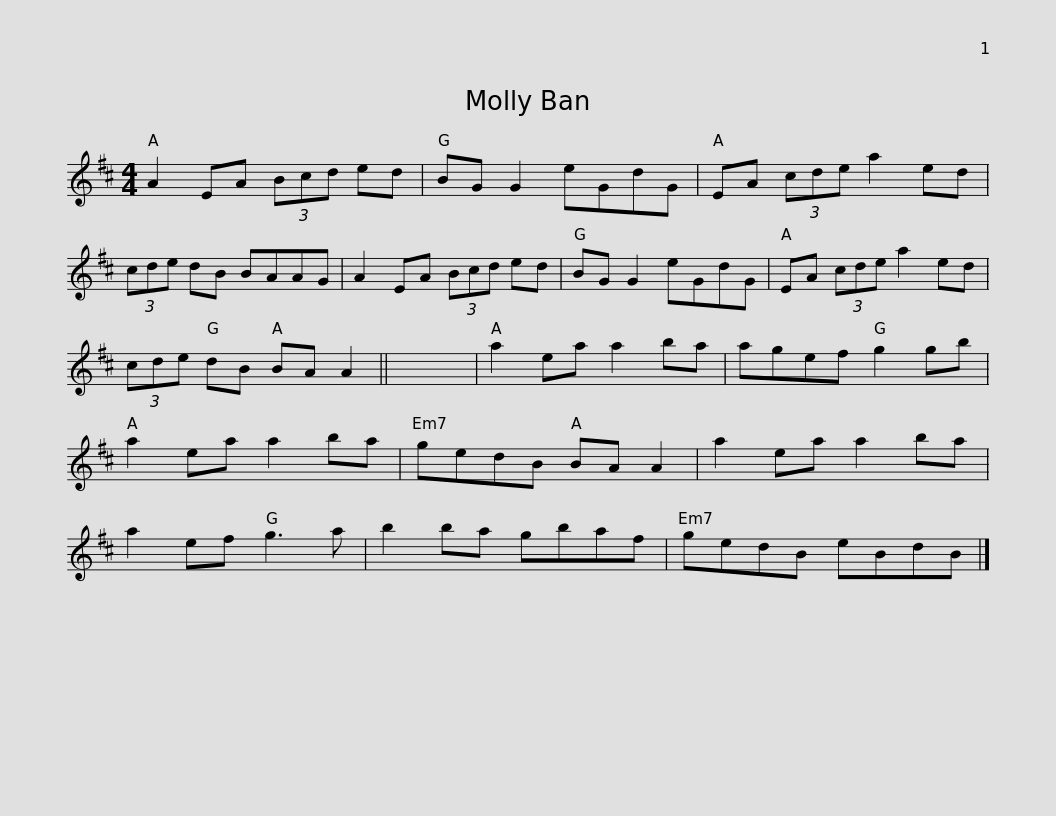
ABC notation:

X:1
L:1/8
M:4/4
I:linebreak $
K:D
V:1 treble
V:1
 A2 EA (3Bcd ed | BG G2 eGdG | EA (3cde a2 ed | (3cde dB BAAG | A2 EA (3Bcd ed |$ %5
 BG G2 eGdG | EA (3cde a2 ed | (3cde dB BA A2 || x8 | a2 ea a2 ba | %10
 agef g2 gb |$ a2 ea a2 ba | gedB BA A2 | a2 ea a2 ba | a2 ef g3 a | %15
 b2 ba gbaf | gedB eBdB |] %17
